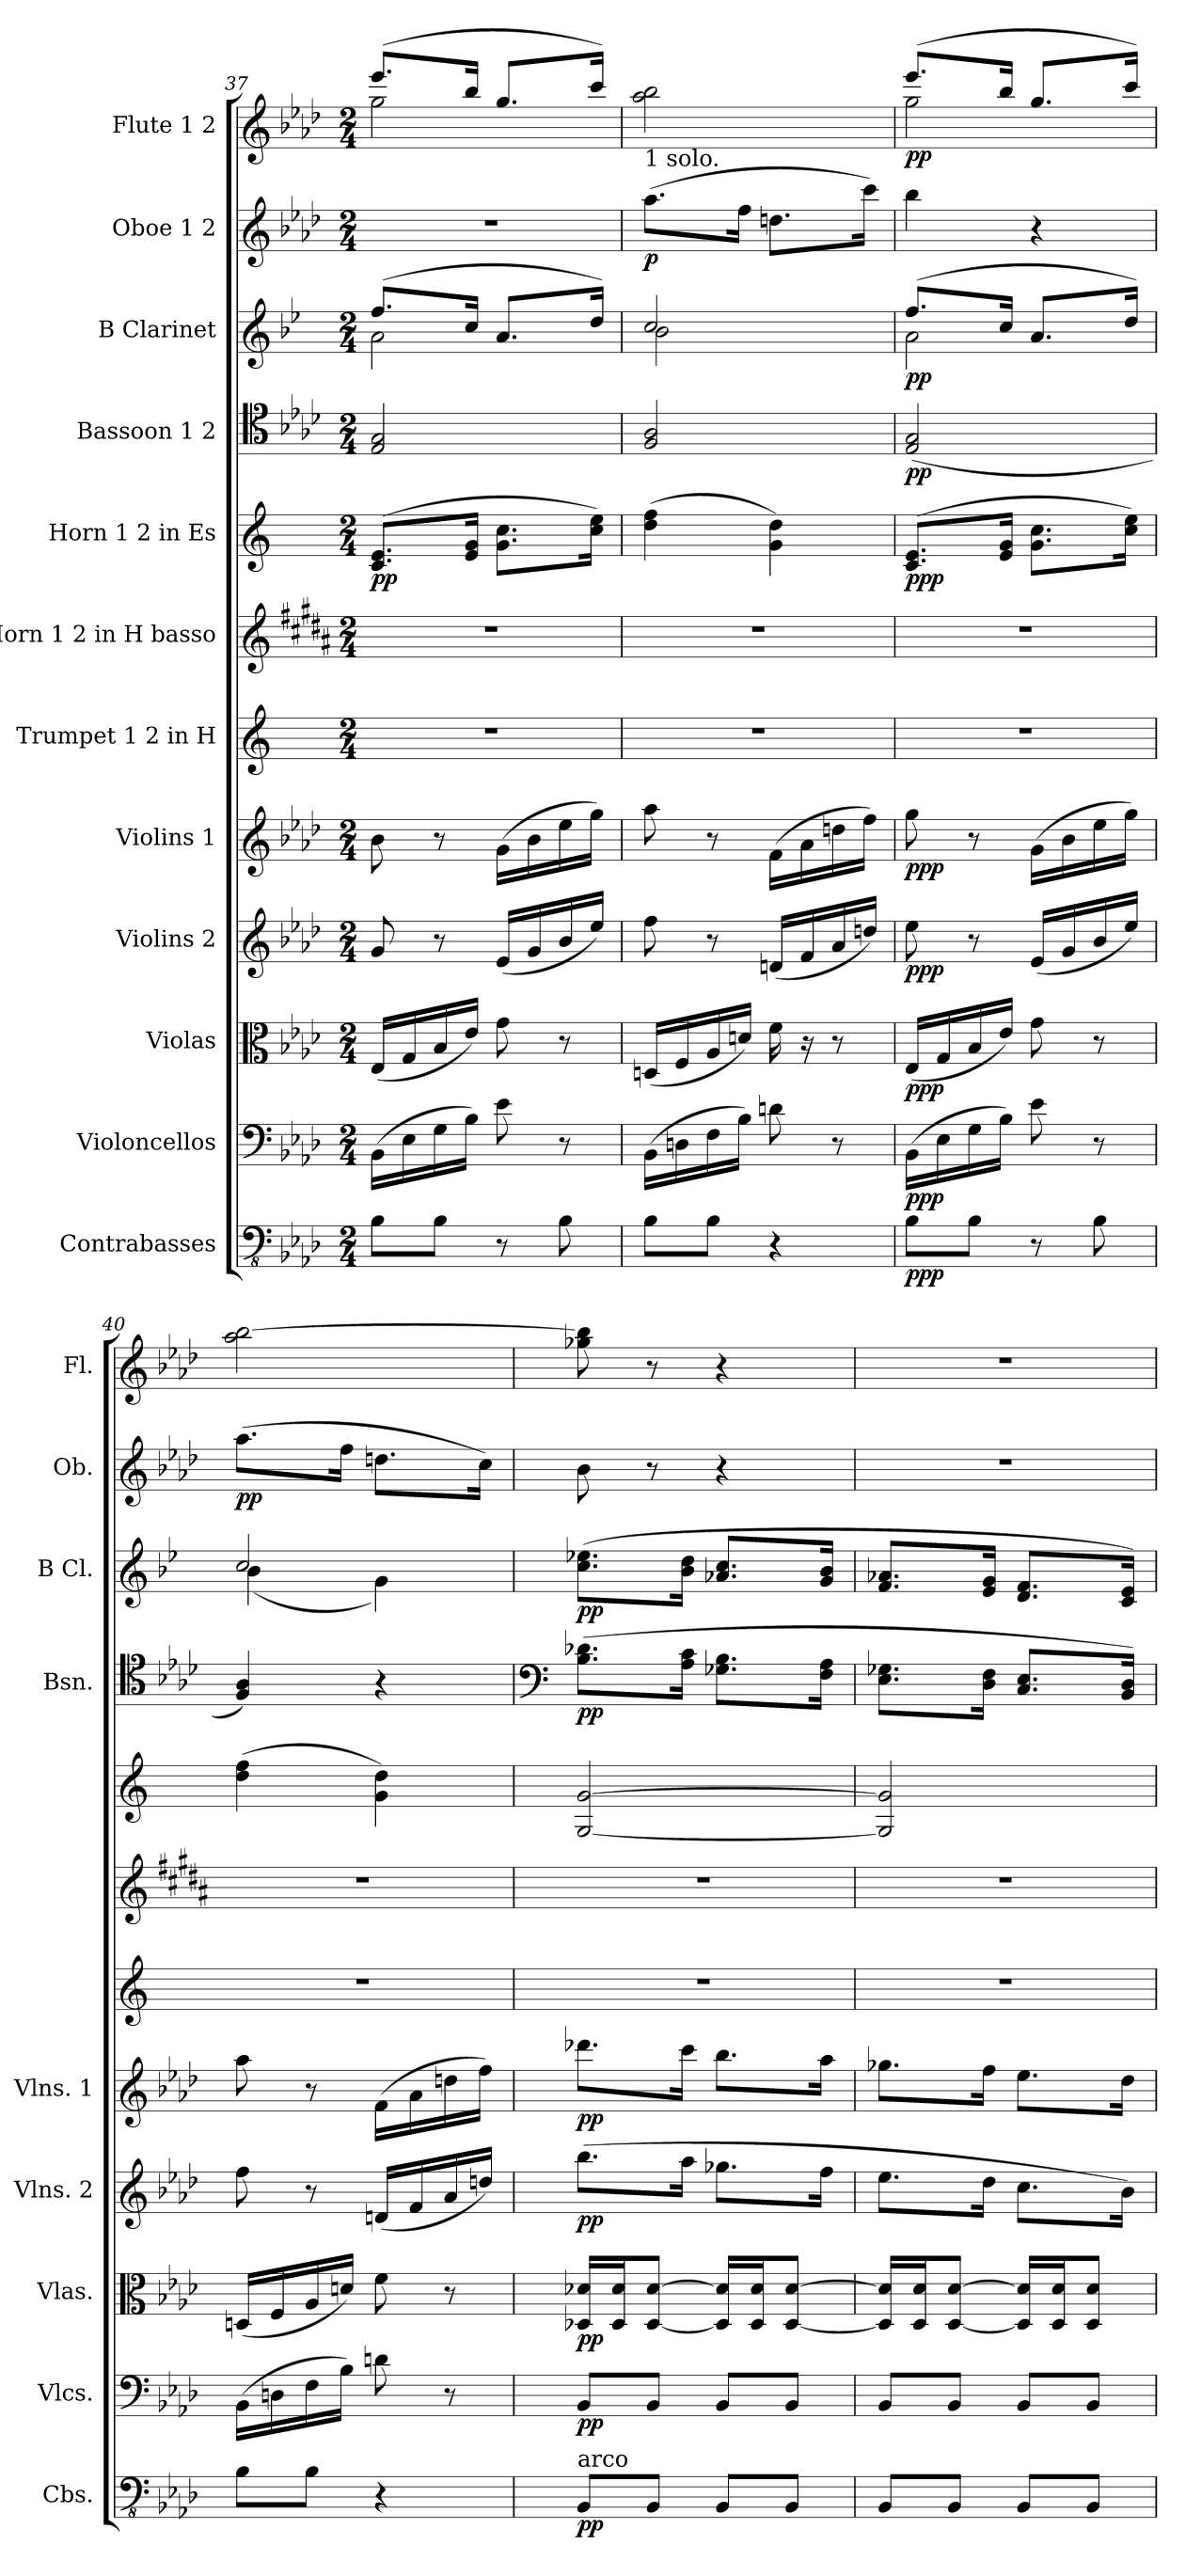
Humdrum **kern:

**kern	**dynam	**kern	**dynam	**kern	**dynam	**kern	**dynam	**kern	**dynam	**kern	**kern	**kern	**dynam	**kern	**dynam	**kern	**dynam	**kern	**dynam	**kern	**dynam
*part12	*part12	*part11	*part11	*part10	*part10	*part9	*part9	*part8	*part8	*part7	*part6	*part5	*part5	*part4	*part4	*part3	*part3	*part2	*part2	*part1	*part1
*staff12	*staff12	*staff11	*staff11	*staff10	*staff10	*staff9	*staff9	*staff8	*staff8	*staff7	*staff6	*staff5	*staff5	*staff4	*staff4	*staff3	*staff3	*staff2	*staff2	*staff1	*staff1
*I"Contrabasses	*	*I"Violoncellos	*	*I"Violas	*	*I"Violins 2	*	*I"Violins 1	*	*I"Trumpet 1 2 in H	*I"Horn 1  2 in H basso	*I"Horn 1 2 in Es	*	*I"Bassoon 1 2	*	*I"B Clarinet	*	*I"Oboe 1 2	*	*I"Flute 1 2	*
*I'Cbs.	*	*I'Vlcs.	*	*I'Vlas.	*	*I'Vlns. 2	*	*I'Vlns. 1	*	*	*	*	*	*I'Bsn.	*	*I'B Cl.	*	*I'Ob.	*	*I'Fl.	*
*clefFv4	*	*clefF4	*	*clefC3	*	*clefG2	*	*clefG2	*	*clefG2	*clefG2	*clefG2	*	*clefC4	*	*clefG2	*	*clefG2	*	*clefG2	*
*	*	*	*	*	*	*	*	*	*	*ITrd1c1	*ITrd8c13	*ITrd5c9	*	*	*	*ITrd1c2	*	*	*	*	*
*k[b-e-a-d-]	*	*k[b-e-a-d-]	*	*k[b-e-a-d-]	*	*k[b-e-a-d-]	*	*k[b-e-a-d-]	*	*k[f#c#g#d#a#]	*k[f#c#g#d#a#]	*k[b-e-a-]	*	*k[b-e-a-d-]	*	*k[b-e-a-d-]	*	*k[b-e-a-d-]	*	*k[b-e-a-d-]	*
*M2/4	*	*M2/4	*	*M2/4	*	*M2/4	*	*M2/4	*	*M2/4	*M2/4	*M2/4	*	*M2/4	*	*M2/4	*	*M2/4	*	*M2/4	*
=37	=37	=37	=37	=37	=37	=37	=37	=37	=37	=37	=37	=37	=37	=37	=37	=37	=37	=37	=37	=37	=37
*	*	*	*	*	*	*	*	*	*	*	*	*	*	*	*	*^	*	*	*	*^	*
!	!	!	!	!	!	!	!	!	!	!	!	!	!LO:DY:b	!	!	!	!	!	!	!	!	!	!
8BB-\L	.	(>16BB-\LL	.	(<16E-/LL	.	8g/	.	8b-\	.	2r	2r	(>8.E-/ 8.G/L	pp	2E-/ 2G/	.	(>8.ee-/L	2g\	.	2r	.	(>8.eee-/L	2gg\	.
.	.	16E-\	.	16G/	.	.	.	.	.	.	.	.	.	.	.	.	.	.	.	.	.	.	.
8BB-\J	.	16G\	.	16B-/	.	8r	.	8r	.	.	.	.	.	.	.	.	.	.	.	.	.	.	.
.	.	16B-\JJ)	.	16e-/JJ)	.	.	.	.	.	.	.	16G/ 16B-/Jk	.	.	.	16b-/Jk	.	.	.	.	16bb-/Jk	.	.
8r	.	8e-\	.	8g\	.	(<16e-/LL	.	(>16g\LL	.	.	.	8.B-\ 8.e-\L	.	.	.	8.g/L	.	.	.	.	8.gg/L	.	.
.	.	.	.	.	.	16g/	.	16b-\	.	.	.	.	.	.	.	.	.	.	.	.	.	.	.
8BB-\	.	8r	.	8r	.	16b-/	.	16ee-\	.	.	.	.	.	.	.	.	.	.	.	.	.	.	.
.	.	.	.	.	.	16ee-/JJ)	.	16gg\JJ)	.	.	.	16e-\ 16g\Jk)	.	.	.	16cc/Jk)	.	.	.	.	16ccc/Jk)	.	.
*	*	*	*	*	*	*	*	*	*	*	*	*	*	*	*	*	*	*	*	*	*v	*v	*
=38	=38	=38	=38	=38	=38	=38	=38	=38	=38	=38	=38	=38	=38	=38	=38	=38	=38	=38	=38	=38	=38	=38
!	!	!	!	!	!	!	!	!	!	!	!	!	!	!	!	!	!	!	!LO:TX:a:t=1 solo.	!	!	!
!	!	!	!	!	!	!	!	!	!	!	!	!	!	!	!	!	!	!	!	!LO:DY:b	!	!
8BB-\L	.	(>16BB-\LL	.	(<16Dn/LL	.	8ff\	.	8aa-\	.	2r	2r	(>4f\ 4a-\	.	2F/ 2A-/	.	2b-/	2a-\	.	(>8.aa-\L	p	2aa-\ 2bb-\	.
.	.	16Dn\	.	16F/	.	.	.	.	.	.	.	.	.	.	.	.	.	.	.	.	.	.
8BB-\J	.	16F\	.	16A-/	.	8r	.	8r	.	.	.	.	.	.	.	.	.	.	.	.	.	.
.	.	16B-\JJ)	.	16dn/JJ)	.	.	.	.	.	.	.	.	.	.	.	.	.	.	16ff\Jk	.	.	.
4r	.	8dn\	.	16f\	.	(<16dn/LL	.	(>16f\LL	.	.	.	4B-\ 4f\)	.	.	.	.	.	.	8.ddn\L	.	.	.
.	.	.	.	16r	.	16f/	.	16a-\	.	.	.	.	.	.	.	.	.	.	.	.	.	.
.	.	8r	.	8r	.	16a-/	.	16ddn\	.	.	.	.	.	.	.	.	.	.	.	.	.	.
.	.	.	.	.	.	16ddn/JJ)	.	16ff\JJ)	.	.	.	.	.	.	.	.	.	.	16ccc\Jk)	.	.	.
=39	=39	=39	=39	=39	=39	=39	=39	=39	=39	=39	=39	=39	=39	=39	=39	=39	=39	=39	=39	=39	=39	=39
*	*	*	*	*	*	*	*	*	*	*	*	*	*	*	*	*	*	*	*	*	*^	*
!	!LO:DY:b	!	!LO:DY:b	!	!LO:DY:b	!	!LO:DY:b	!	!LO:DY:b	!	!	!	!LO:DY:b	!	!LO:DY:b	!	!	!LO:DY:b	!	!	!	!	!LO:DY:b
8BB-\L	ppp	(>16BB-\LL	ppp	(<16E-/LL	ppp	8ee-\	ppp	8gg\	ppp	2r	2r	(>8.E-/ 8.G/L	ppp	(<2E-/ 2G/	pp	(>8.ee-/L	2g\	pp	4bb-\	.	(>8.eee-/L	2gg\	pp
.	.	16E-\	.	16G/	.	.	.	.	.	.	.	.	.	.	.	.	.	.	.	.	.	.	.
8BB-\J	.	16G\	.	16B-/	.	8r	.	8r	.	.	.	.	.	.	.	.	.	.	.	.	.	.	.
.	.	16B-\JJ)	.	16e-/JJ)	.	.	.	.	.	.	.	16G/ 16B-/Jk	.	.	.	16b-/Jk	.	.	.	.	16bb-/Jk	.	.
8r	.	8e-\	.	8g\	.	(<16e-/LL	.	(>16g\LL	.	.	.	8.B-\ 8.e-\L	.	.	.	8.g/L	.	.	4r	.	8.gg/L	.	.
.	.	.	.	.	.	16g/	.	16b-\	.	.	.	.	.	.	.	.	.	.	.	.	.	.	.
8BB-\	.	8r	.	8r	.	16b-/	.	16ee-\	.	.	.	.	.	.	.	.	.	.	.	.	.	.	.
.	.	.	.	.	.	16ee-/JJ)	.	16gg\JJ)	.	.	.	16e-\ 16g\Jk)	.	.	.	16cc/Jk)	.	.	.	.	16ccc/Jk)	.	.
*	*	*	*	*	*	*	*	*	*	*	*	*	*	*	*	*	*	*	*	*	*v	*v	*
!!LO:PB:g=z
=40	=40	=40	=40	=40	=40	=40	=40	=40	=40	=40	=40	=40	=40	=40	=40	=40	=40	=40	=40	=40	=40	=40
!	!	!	!	!	!	!	!	!	!	!	!	!	!	!	!	!	!	!	!	!LO:DY:b	!	!
8BB-\L	.	(>16BB-\LL	.	(<16Dn/LL	.	8ff\	.	8aa-\	.	2r	2r	(>4f\ 4a-\	.	4F/ 4A-/)	.	2b-/	(<4a-\	.	(>8.aa-\L	pp	2aa-\ [2bb-\	.
.	.	16Dn\	.	16F/	.	.	.	.	.	.	.	.	.	.	.	.	.	.	.	.	.	.
8BB-\J	.	16F\	.	16A-/	.	8r	.	8r	.	.	.	.	.	.	.	.	.	.	.	.	.	.
.	.	16B-\JJ)	.	16dn/JJ)	.	.	.	.	.	.	.	.	.	.	.	.	.	.	16ff\Jk	.	.	.
4r	.	8dn\	.	8f\	.	(<16dn/LL	.	(>16f\LL	.	.	.	4B-\ 4f\)	.	4r	.	.	4f\)	.	8.ddn\L	.	.	.
.	.	.	.	.	.	16f/	.	16a-\	.	.	.	.	.	.	.	.	.	.	.	.	.	.
.	.	8r	.	8r	.	16a-/	.	16ddn\	.	.	.	.	.	.	.	.	.	.	.	.	.	.
.	.	.	.	.	.	16ddn/JJ)	.	16ff\JJ)	.	.	.	.	.	.	.	.	.	.	16cc\Jk)	.	.	.
*	*	*	*	*	*	*	*	*	*	*	*	*	*	*	*	*v	*v	*	*	*	*	*
=41	=41	=41	=41	=41	=41	=41	=41	=41	=41	=41	=41	=41	=41	=41	=41	=41	=41	=41	=41	=41	=41
*	*	*	*	*	*	*	*	*	*	*	*	*	*	*clefF4	*	*	*	*	*	*	*
!LO:TX:a:t=arco	!	!	!	!	!	!	!	!	!	!	!	!	!	!	!	!	!	!	!	!	!
!	!LO:DY:b	!	!LO:DY:b	!	!LO:DY:b	!	!LO:DY:b	!	!LO:DY:b	!	!	!	!	!	!LO:DY:b	!	!LO:DY:b	!	!	!	!
8BBB-/L	pp	8BB-/L	pp	16D-X/ 16d-X/LL	pp	(>8.bb-\L	pp	8.ddd-X\L	pp	2r	2r	[2BB-/ [2B-/	.	(>8.B-\ 8.d-X\L	pp	(>8.b-\ 8.dd-X\L	pp	8b-\	.	8gg-X\ 8bb-\]	.
.	.	.	.	16D-/ 16d-/J	.	.	.	.	.	.	.	.	.	.	.	.	.	.	.	.	.
8BBB-/J	.	8BB-/J	.	[8D-/ [8d-/J	.	.	.	.	.	.	.	.	.	.	.	.	.	8r	.	8r	.
.	.	.	.	.	.	16aa-\Jk	.	16ccc\Jk	.	.	.	.	.	16A-\ 16c\Jk	.	16a-\ 16cc\Jk	.	.	.	.	.
8BBB-/L	.	8BB-/L	.	16D-/] 16d-/]LL	.	8.gg-X\L	.	8.bb-\L	.	.	.	.	.	8.G-X\ 8.B-\L	.	8.g-X/ 8.b-/L	.	4r	.	4r	.
.	.	.	.	16D-/ 16d-/J	.	.	.	.	.	.	.	.	.	.	.	.	.	.	.	.	.
8BBB-/J	.	8BB-/J	.	[8D-/ [8d-/J	.	.	.	.	.	.	.	.	.	.	.	.	.	.	.	.	.
.	.	.	.	.	.	16ff\Jk	.	16aa-\Jk	.	.	.	.	.	16F\ 16A-\Jk	.	16f/ 16a-/Jk	.	.	.	.	.
=42	=42	=42	=42	=42	=42	=42	=42	=42	=42	=42	=42	=42	=42	=42	=42	=42	=42	=42	=42	=42	=42
8BBB-/L	.	8BB-/L	.	16D-/] 16d-/]LL	.	8.ee-\L	.	8.gg-X\L	.	2r	2r	2BB-/] 2B-/]	.	8.E-\ 8.G-X\L	.	8.e-/ 8.g-X/L	.	2r	.	2r	.
.	.	.	.	16D-/ 16d-/J	.	.	.	.	.	.	.	.	.	.	.	.	.	.	.	.	.
8BBB-/J	.	8BB-/J	.	[8D-/ [8d-/J	.	.	.	.	.	.	.	.	.	.	.	.	.	.	.	.	.
.	.	.	.	.	.	16dd-\Jk	.	16ff\Jk	.	.	.	.	.	16D-\ 16F\Jk	.	16d-/ 16f/Jk	.	.	.	.	.
8BBB-/L	.	8BB-/L	.	16D-/] 16d-/]LL	.	8.cc\L	.	8.ee-\L	.	.	.	.	.	8.C/ 8.E-/L	.	8.c/ 8.e-/L	.	.	.	.	.
.	.	.	.	16D-/ 16d-/J	.	.	.	.	.	.	.	.	.	.	.	.	.	.	.	.	.
8BBB-/J	.	8BB-/J	.	8D-/ 8d-/J	.	.	.	.	.	.	.	.	.	.	.	.	.	.	.	.	.
.	.	.	.	.	.	16b-\Jk)	.	16dd-\Jk	.	.	.	.	.	16BB-/ 16D-/Jk)	.	16B-/ 16d-/Jk)	.	.	.	.	.
=	=	=	=	=	=	=	=	=	=	=	=	=	=	=	=	=	=	=	=	=	=
*-	*-	*-	*-	*-	*-	*-	*-	*-	*-	*-	*-	*-	*-	*-	*-	*-	*-	*-	*-	*-	*-
